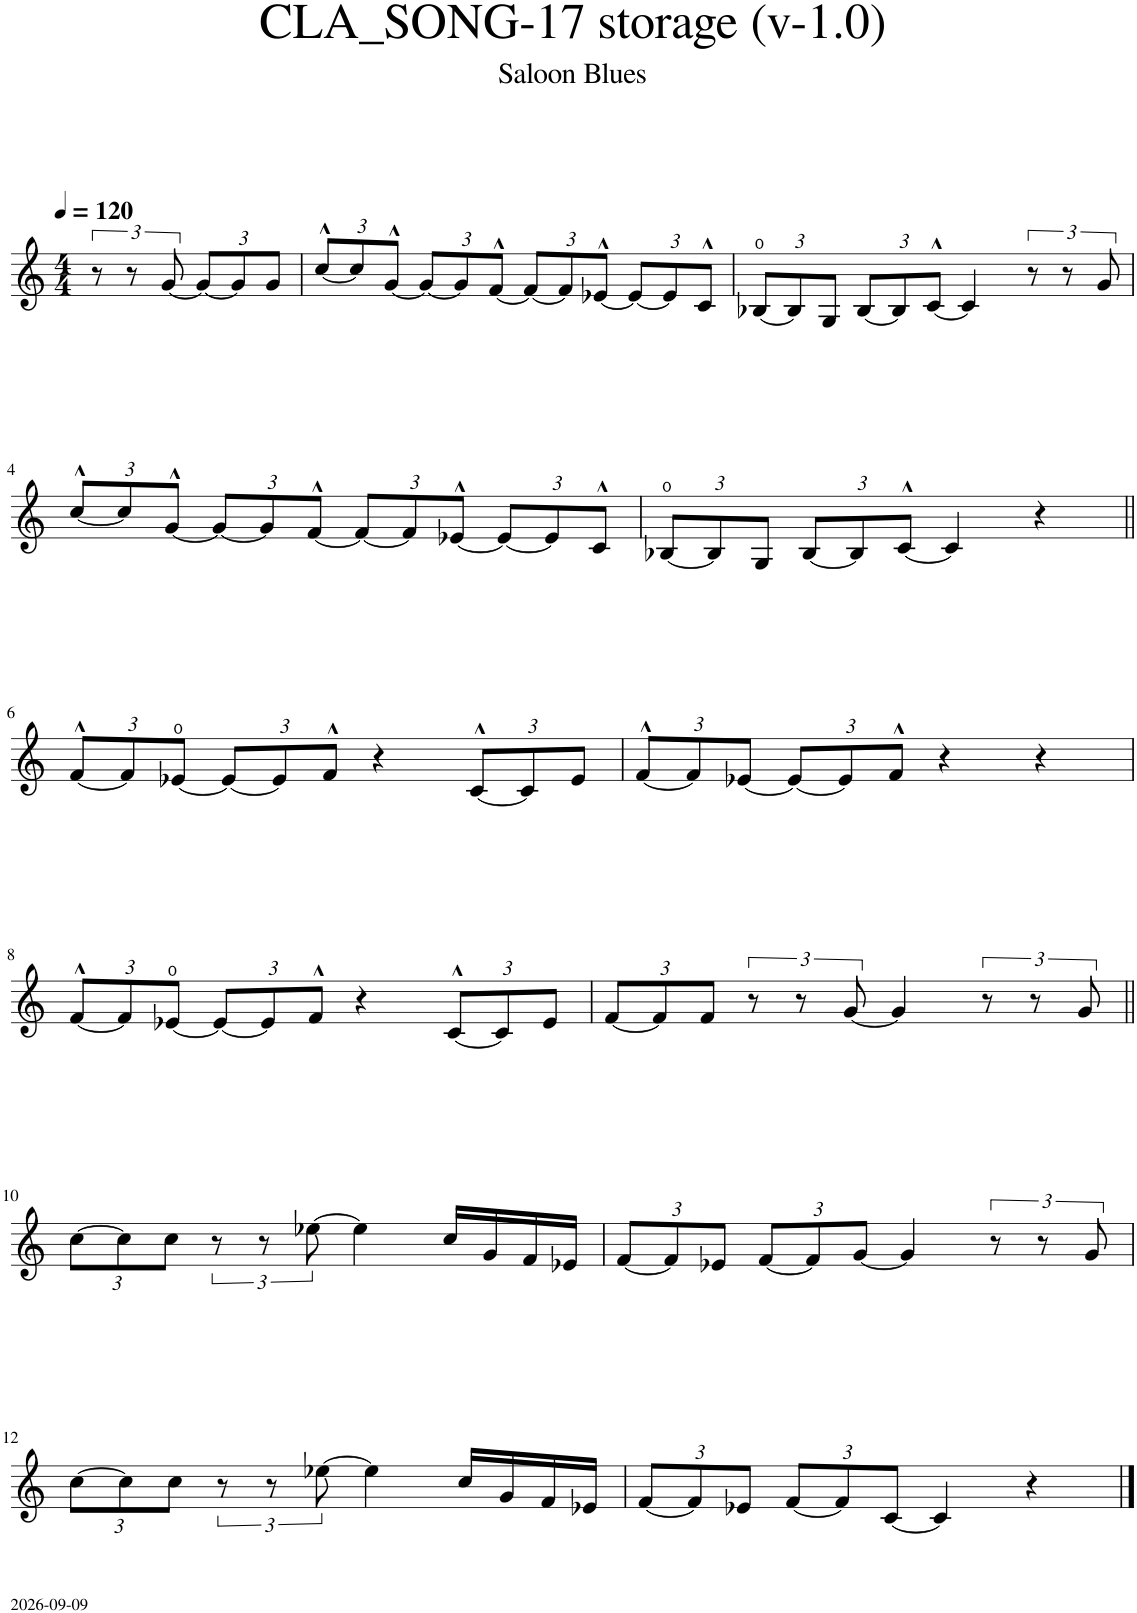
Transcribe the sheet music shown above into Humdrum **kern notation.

**kern
*part1
*staff1
*I"Bb クラリネット
*clefG2
*Trd1c2
*k[]
*M4/4
*MM120
=1
12r
12r
[4g/
12g/J
=2
*Xbrackettup
[12cc^^/L
12cc/]
[4g^^/
[4f^^/
[4e-X^^/
12c^^/J
=3
[12B-X/L
12B-/]
12G/J
[12B-/L
12B-/]
[12c^^/J
4c/]
*brackettup
12r
12r
12g/
!!LO:LB:g=z
=4
*Xbrackettup
[12cc^^/L
12cc/]
[4g^^/
[4f^^/
[4e-X^^/
12c^^/J
=5
[12B-X/L
12B-/]
12G/J
[12B-/L
12B-/]
[12c^^/J
4c/]
4r
!!LO:LB:g=z
=6||
[12f^^/L
12f/]
[4e-X/
12f^^/J
4r
[12c^^/L
12c/]
12e-/J
=7
[12f^^/L
12f/]
[4e-X/
12f^^/J
4r
4r
!!LO:LB:g=z
=8
[12f^^/L
12f/]
[4e-X/
12f^^/J
4r
[12c^^/L
12c/]
12e-/J
=9
[12f/L
12f/]
12f/J
*brackettup
12r
12r
[12g/
4g/]
12r
12r
12g/
!!LO:LB:g=z
=10||
*Xbrackettup
[12cc\L
12cc\]
12cc\J
*brackettup
12r
12r
[12ee-X\
4ee-\]
16cc/LL
16g/
16f/
16e-X/JJ
=11
*Xbrackettup
[12f/L
12f/]
12e-X/J
[12f/L
12f/]
[12g/J
4g/]
*brackettup
12r
12r
12g/
!!LO:LB:g=z
=12
*Xbrackettup
[12cc\L
12cc\]
12cc\J
*brackettup
12r
12r
[12ee-X\
4ee-\]
16cc/LL
16g/
16f/
16e-X/JJ
=13
*Xbrackettup
[12f/L
12f/]
12e-X/J
[12f/L
12f/]
[12c/J
4c/]
4r
==
*-
